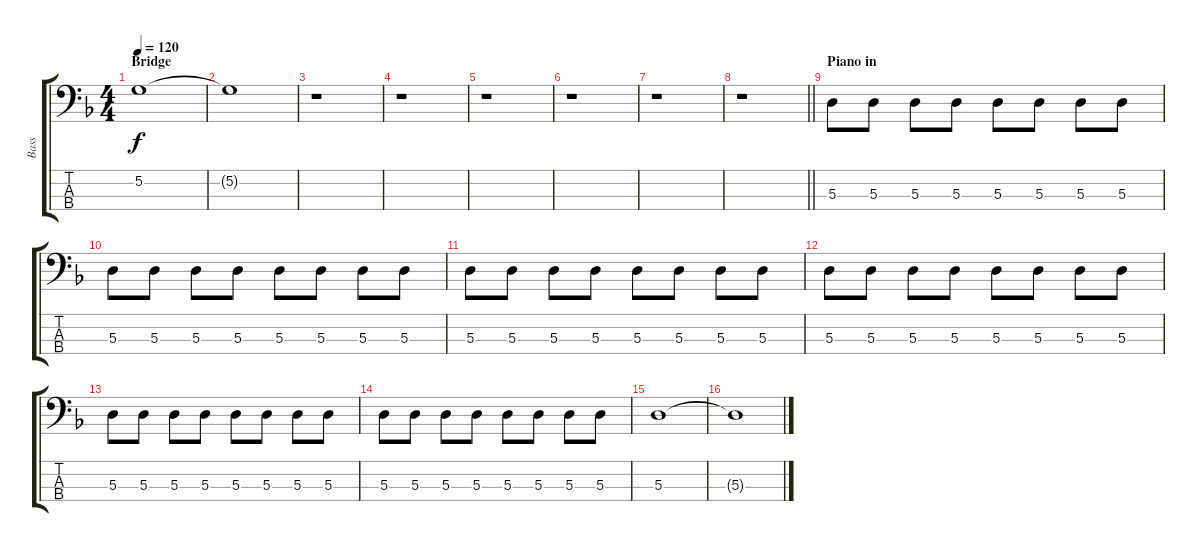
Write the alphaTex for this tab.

\track ("Bass" "Bass") {instrument electricbassfinger}
\staff {score tabs}
\tuning (G2 D2 A1 E1) {hide}
\ts (4 4)
\section ("" "Bridge")
\tempo 120
\clef f4
\ks f
5.2.1{dy f} |
5.2{t}.1 |
r.1 |
r.1 |
r.1 |
r.1 |
r.1 |
\barLineRight lightlight
r.1 |
\section ("" "Piano in")
5.3.8 5.3.8 5.3.8 5.3.8 5.3.8 5.3.8 5.3.8 5.3.8 |
5.3.8 5.3.8 5.3.8 5.3.8 5.3.8 5.3.8 5.3.8 5.3.8 |
5.3.8 5.3.8 5.3.8 5.3.8 5.3.8 5.3.8 5.3.8 5.3.8 |
5.3.8 5.3.8 5.3.8 5.3.8 5.3.8 5.3.8 5.3.8 5.3.8 |
5.3.8 5.3.8 5.3.8 5.3.8 5.3.8 5.3.8 5.3.8 5.3.8 |
5.3.8 5.3.8 5.3.8 5.3.8 5.3.8 5.3.8 5.3.8 5.3.8 |
5.3.1 |
5.3{t}.1
